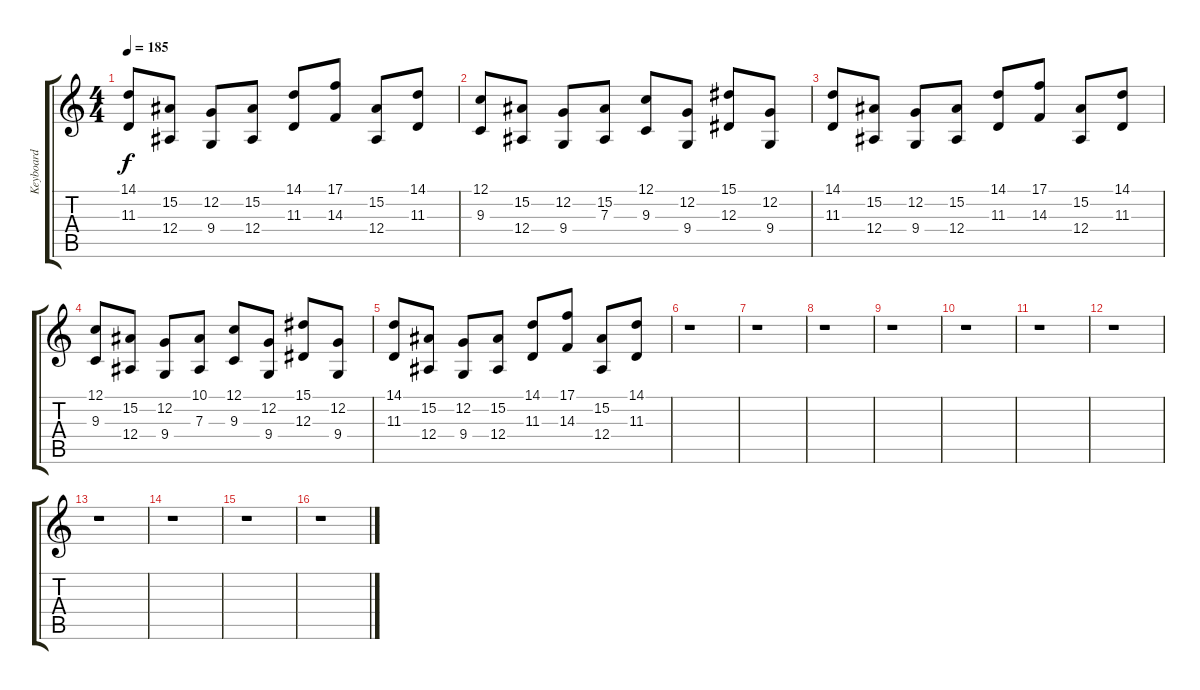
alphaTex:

\track ("Keyboard" "Keyboard") {instrument lead2sawtooth}
\staff {score tabs}
\tuning (C4 G3 Eb3 Bb2 F2 C2) {hide}
\ts (4 4)
\tempo 185
\clef g2
\ks c
(14.1 11.3).8{dy f} (15.2 12.4).8 (12.2 9.4).8 (15.2 12.4).8 (14.1 11.3).8 (17.1 14.3).8 (15.2 12.4).8 (14.1 11.3).8 |
(12.1 9.3).8 (15.2 12.4).8 (12.2 9.4).8 (15.2 7.3).8 (12.1 9.3).8 (12.2 9.4).8 (15.1 12.3).8 (12.2 9.4).8 |
(14.1 11.3).8 (15.2 12.4).8 (12.2 9.4).8 (15.2 12.4).8 (14.1 11.3).8 (17.1 14.3).8 (15.2 12.4).8 (14.1 11.3).8 |
(12.1 9.3).8 (15.2 12.4).8 (12.2 9.4).8 (10.1 7.3).8 (12.1 9.3).8 (12.2 9.4).8 (15.1 12.3).8 (12.2 9.4).8 |
(14.1 11.3).8 (15.2 12.4).8 (12.2 9.4).8 (15.2 12.4).8 (14.1 11.3).8 (17.1 14.3).8 (15.2 12.4).8 (14.1 11.3).8 |
r.1 |
r.1 |
r.1 |
r.1 |
r.1 |
r.1 |
r.1 |
r.1 |
r.1 |
r.1 |
r.1
